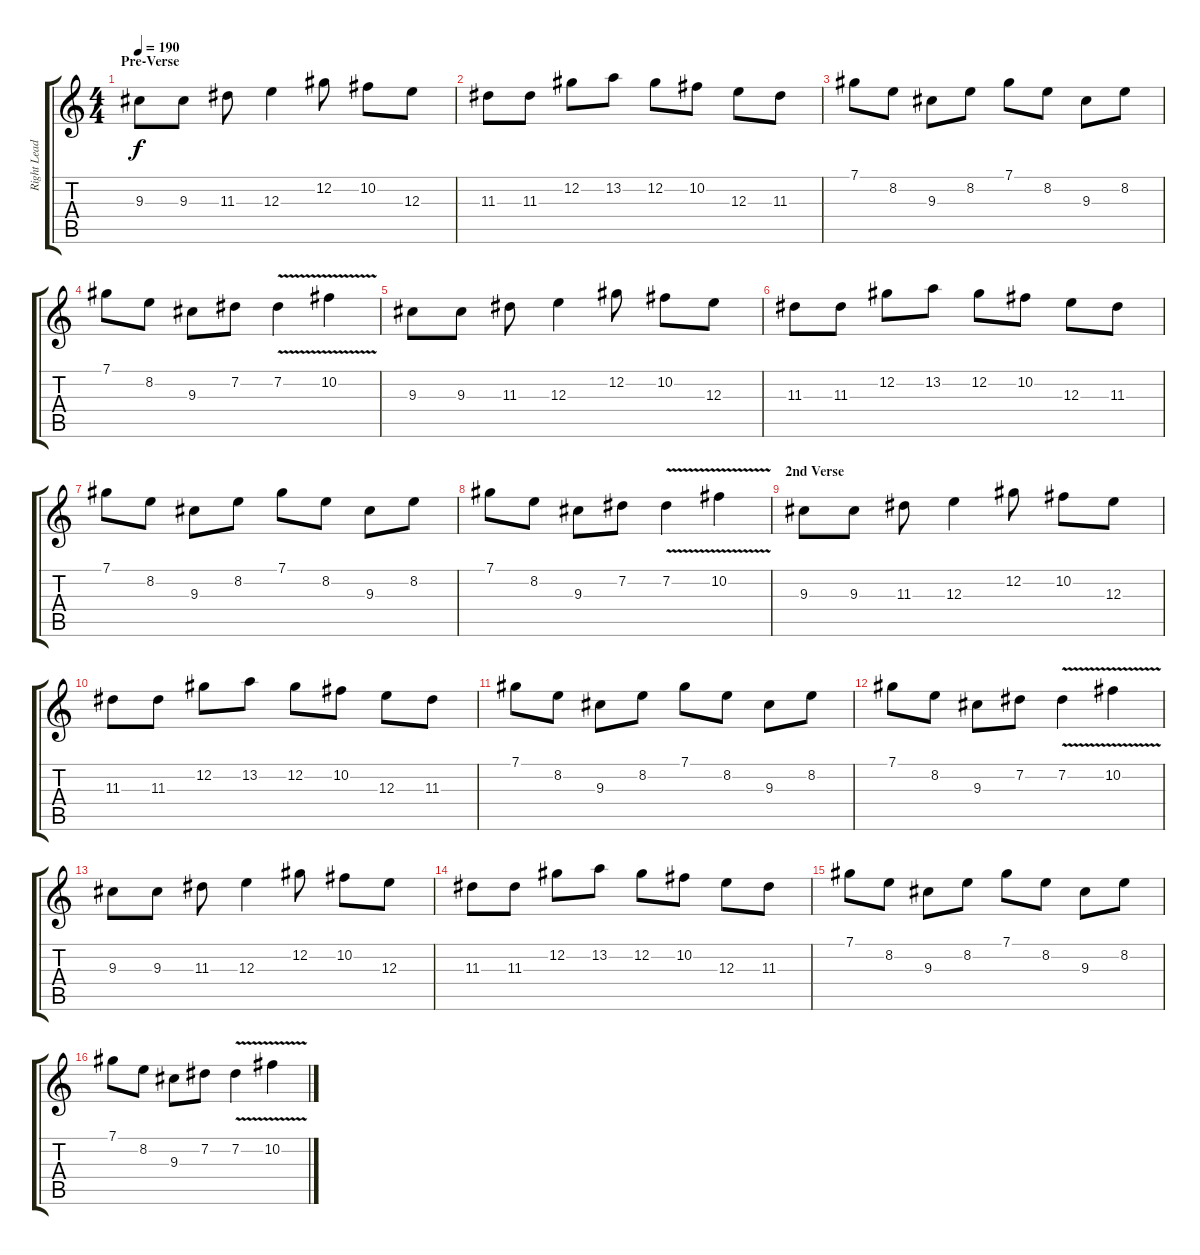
\track ("Right Lead Guitar (Lead Guitar)" "Right Lead") {instrument distortionguitar}
\staff {score tabs}
\tuning (Db4 Ab3 E3 B2 Gb2 Db2) {hide}
\ts (4 4)
\section ("" "Pre-Verse")
\tempo 190
\clef g2
\ks c
9.3.8{dy f} 9.3.8 11.3.8 12.3.4 12.2.8 10.2.8 12.3.8 |
11.3.8 11.3.8 12.2.8 13.2.8 12.2.8 10.2.8 12.3.8 11.3.8 |
7.1.8 8.2.8 9.3.8 8.2.8 7.1.8 8.2.8 9.3.8 8.2.8 |
7.1.8 8.2.8 9.3.8 7.2.8 7.2{v}.4 10.2{v}.4 |
9.3.8 9.3.8 11.3.8 12.3.4 12.2.8 10.2.8 12.3.8 |
11.3.8 11.3.8 12.2.8 13.2.8 12.2.8 10.2.8 12.3.8 11.3.8 |
7.1.8 8.2.8 9.3.8 8.2.8 7.1.8 8.2.8 9.3.8 8.2.8 |
7.1.8 8.2.8 9.3.8 7.2.8 7.2{v}.4 10.2{v}.4 |
\section ("" "2nd Verse")
9.3.8 9.3.8 11.3.8 12.3.4 12.2.8 10.2.8 12.3.8 |
11.3.8 11.3.8 12.2.8 13.2.8 12.2.8 10.2.8 12.3.8 11.3.8 |
7.1.8 8.2.8 9.3.8 8.2.8 7.1.8 8.2.8 9.3.8 8.2.8 |
7.1.8 8.2.8 9.3.8 7.2.8 7.2{v}.4 10.2{v}.4 |
9.3.8 9.3.8 11.3.8 12.3.4 12.2.8 10.2.8 12.3.8 |
11.3.8 11.3.8 12.2.8 13.2.8 12.2.8 10.2.8 12.3.8 11.3.8 |
7.1.8 8.2.8 9.3.8 8.2.8 7.1.8 8.2.8 9.3.8 8.2.8 |
7.1.8 8.2.8 9.3.8 7.2.8 7.2{v}.4 10.2{v}.4
